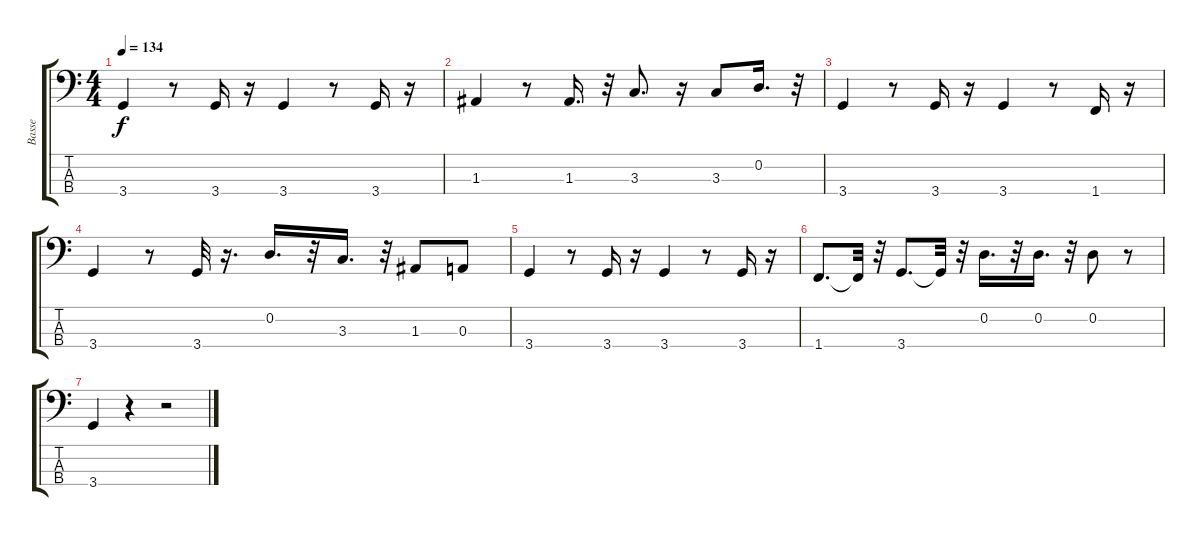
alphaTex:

\track ("Basse" "Basse") {instrument electricbassfinger}
\staff {score tabs}
\tuning (G2 D2 A1 E1) {hide}
\ts (4 4)
\tempo 134
\clef f4
\ks c
3.4.4{dy f} r.8 3.4.16 r.16 3.4.4 r.8 3.4.16 r.16 |
1.3.4 r.8 1.3.16{d} r.32 3.3.8{d} r.16 3.3.8 0.2.16{d} r.32 |
3.4.4 r.8 3.4.16 r.16 3.4.4 r.8 1.4.16 r.16 |
3.4.4 r.8 3.4.32 r.16{d} 0.2.16{d} r.32 3.3.16{d} r.32 1.3.8 0.3.8 |
3.4.4 r.8 3.4.16 r.16 3.4.4 r.8 3.4.16 r.16 |
1.4.8{d} 1.4{t}.32 r.32 3.4.8{d} 3.4{t}.32 r.32 0.2.16{d} r.32 0.2.16{d} r.32 0.2.8 r.8 |
3.4.4 r.4 r.2
